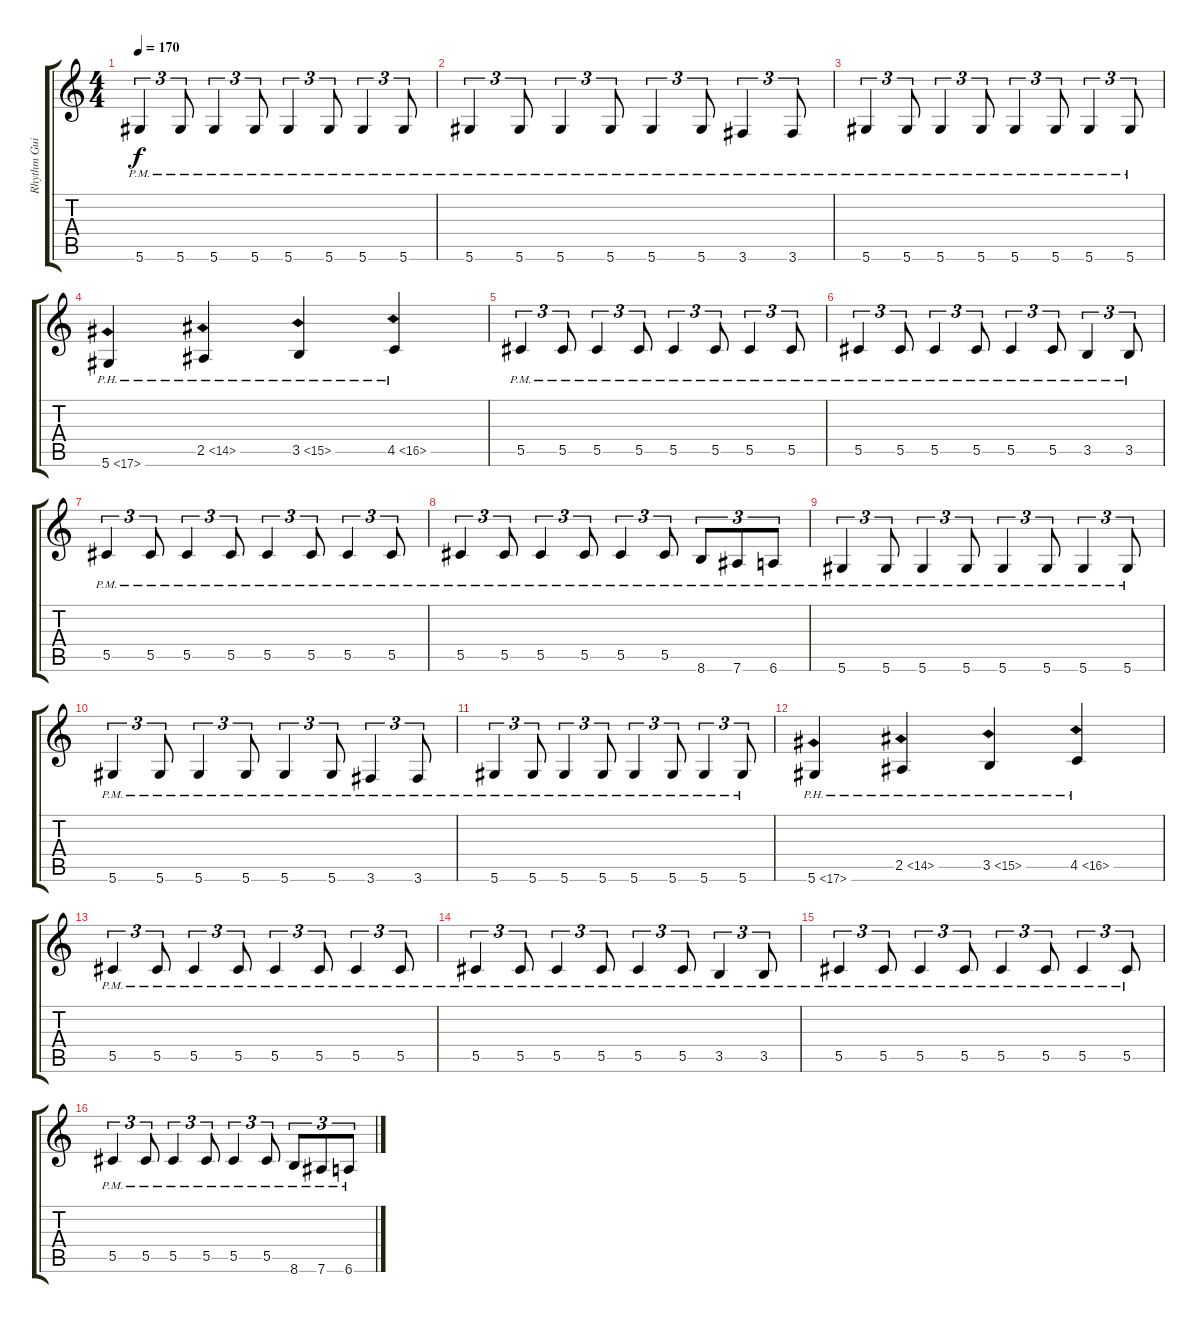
\track ("Rhythm Guitar 2" "Rhythm Gui") {instrument overdrivenguitar}
\staff {score tabs}
\tuning (Eb4 Bb3 Gb3 Db3 Ab2 Eb2) {hide}
\ts (4 4)
\tempo 170
\clef g2
\ks c
5.6{pm}.4{tu (3 2) dy f} 5.6{pm}.8{tu (3 2)} 5.6{pm}.4{tu (3 2)} 5.6{pm}.8{tu (3 2)} 5.6{pm}.4{tu (3 2)} 5.6{pm}.8{tu (3 2)} 5.6{pm}.4{tu (3 2)} 5.6{pm}.8{tu (3 2)} |
5.6{pm}.4{tu (3 2)} 5.6{pm}.8{tu (3 2)} 5.6{pm}.4{tu (3 2)} 5.6{pm}.8{tu (3 2)} 5.6{pm}.4{tu (3 2)} 5.6{pm}.8{tu (3 2)} 3.6{pm}.4{tu (3 2)} 3.6{pm}.8{tu (3 2)} |
5.6{pm}.4{tu (3 2)} 5.6{pm}.8{tu (3 2)} 5.6{pm}.4{tu (3 2)} 5.6{pm}.8{tu (3 2)} 5.6{pm}.4{tu (3 2)} 5.6{pm}.8{tu (3 2)} 5.6{pm}.4{tu (3 2)} 5.6{pm}.8{tu (3 2)} |
5.6{ph 12}.4 2.5{ph 12}.4 3.5{ph 12}.4 4.5{ph 12}.4 |
5.5{pm}.4{tu (3 2)} 5.5{pm}.8{tu (3 2)} 5.5{pm}.4{tu (3 2)} 5.5{pm}.8{tu (3 2)} 5.5{pm}.4{tu (3 2)} 5.5{pm}.8{tu (3 2)} 5.5{pm}.4{tu (3 2)} 5.5{pm}.8{tu (3 2)} |
5.5{pm}.4{tu (3 2)} 5.5{pm}.8{tu (3 2)} 5.5{pm}.4{tu (3 2)} 5.5{pm}.8{tu (3 2)} 5.5{pm}.4{tu (3 2)} 5.5{pm}.8{tu (3 2)} 3.5{pm}.4{tu (3 2)} 3.5{pm}.8{tu (3 2)} |
5.5{pm}.4{tu (3 2)} 5.5{pm}.8{tu (3 2)} 5.5{pm}.4{tu (3 2)} 5.5{pm}.8{tu (3 2)} 5.5{pm}.4{tu (3 2)} 5.5{pm}.8{tu (3 2)} 5.5{pm}.4{tu (3 2)} 5.5{pm}.8{tu (3 2)} |
5.5{pm}.4{tu (3 2)} 5.5{pm}.8{tu (3 2)} 5.5{pm}.4{tu (3 2)} 5.5{pm}.8{tu (3 2)} 5.5{pm}.4{tu (3 2)} 5.5{pm}.8{tu (3 2)} 8.6{pm}.8{tu (3 2)} 7.6{pm}.8{tu (3 2)} 6.6{pm}.8{tu (3 2)} |
5.6{pm}.4{tu (3 2)} 5.6{pm}.8{tu (3 2)} 5.6{pm}.4{tu (3 2)} 5.6{pm}.8{tu (3 2)} 5.6{pm}.4{tu (3 2)} 5.6{pm}.8{tu (3 2)} 5.6{pm}.4{tu (3 2)} 5.6{pm}.8{tu (3 2)} |
5.6{pm}.4{tu (3 2)} 5.6{pm}.8{tu (3 2)} 5.6{pm}.4{tu (3 2)} 5.6{pm}.8{tu (3 2)} 5.6{pm}.4{tu (3 2)} 5.6{pm}.8{tu (3 2)} 3.6{pm}.4{tu (3 2)} 3.6{pm}.8{tu (3 2)} |
5.6{pm}.4{tu (3 2)} 5.6{pm}.8{tu (3 2)} 5.6{pm}.4{tu (3 2)} 5.6{pm}.8{tu (3 2)} 5.6{pm}.4{tu (3 2)} 5.6{pm}.8{tu (3 2)} 5.6{pm}.4{tu (3 2)} 5.6{pm}.8{tu (3 2)} |
5.6{ph 12}.4 2.5{ph 12}.4 3.5{ph 12}.4 4.5{ph 12}.4 |
5.5{pm}.4{tu (3 2)} 5.5{pm}.8{tu (3 2)} 5.5{pm}.4{tu (3 2)} 5.5{pm}.8{tu (3 2)} 5.5{pm}.4{tu (3 2)} 5.5{pm}.8{tu (3 2)} 5.5{pm}.4{tu (3 2)} 5.5{pm}.8{tu (3 2)} |
5.5{pm}.4{tu (3 2)} 5.5{pm}.8{tu (3 2)} 5.5{pm}.4{tu (3 2)} 5.5{pm}.8{tu (3 2)} 5.5{pm}.4{tu (3 2)} 5.5{pm}.8{tu (3 2)} 3.5{pm}.4{tu (3 2)} 3.5{pm}.8{tu (3 2)} |
5.5{pm}.4{tu (3 2)} 5.5{pm}.8{tu (3 2)} 5.5{pm}.4{tu (3 2)} 5.5{pm}.8{tu (3 2)} 5.5{pm}.4{tu (3 2)} 5.5{pm}.8{tu (3 2)} 5.5{pm}.4{tu (3 2)} 5.5{pm}.8{tu (3 2)} |
5.5{pm}.4{tu (3 2)} 5.5{pm}.8{tu (3 2)} 5.5{pm}.4{tu (3 2)} 5.5{pm}.8{tu (3 2)} 5.5{pm}.4{tu (3 2)} 5.5{pm}.8{tu (3 2)} 8.6{pm}.8{tu (3 2)} 7.6{pm}.8{tu (3 2)} 6.6{pm}.8{tu (3 2)}
